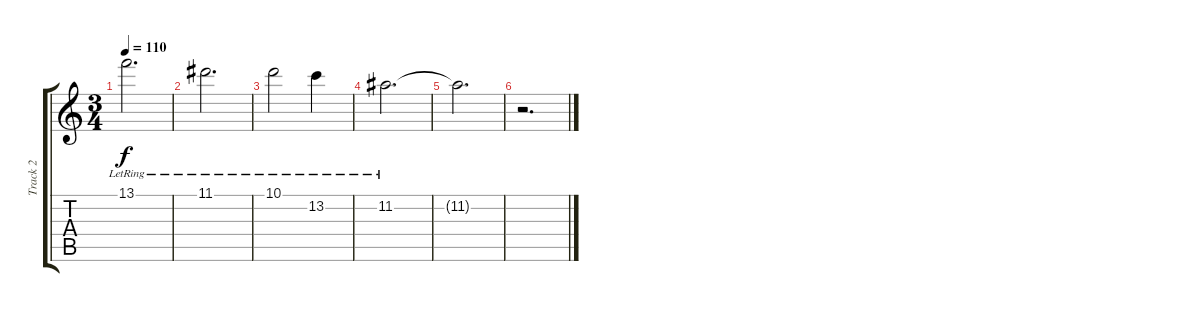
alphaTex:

\track ("Track 2" "Track 2") {instrument acousticguitarsteel}
\staff {score tabs}
\tuning (E4 B3 G3 D3 A2 E2) {hide}
\ts (3 4)
\tempo 110
\clef g2
\ks c
13.1{lr}.2{d dy f} |
11.1{lr}.2{d} |
10.1{lr}.2 13.2{lr}.4 |
11.2{lr}.2{d} |
11.2{t}.2{d} |
r.2{d}
